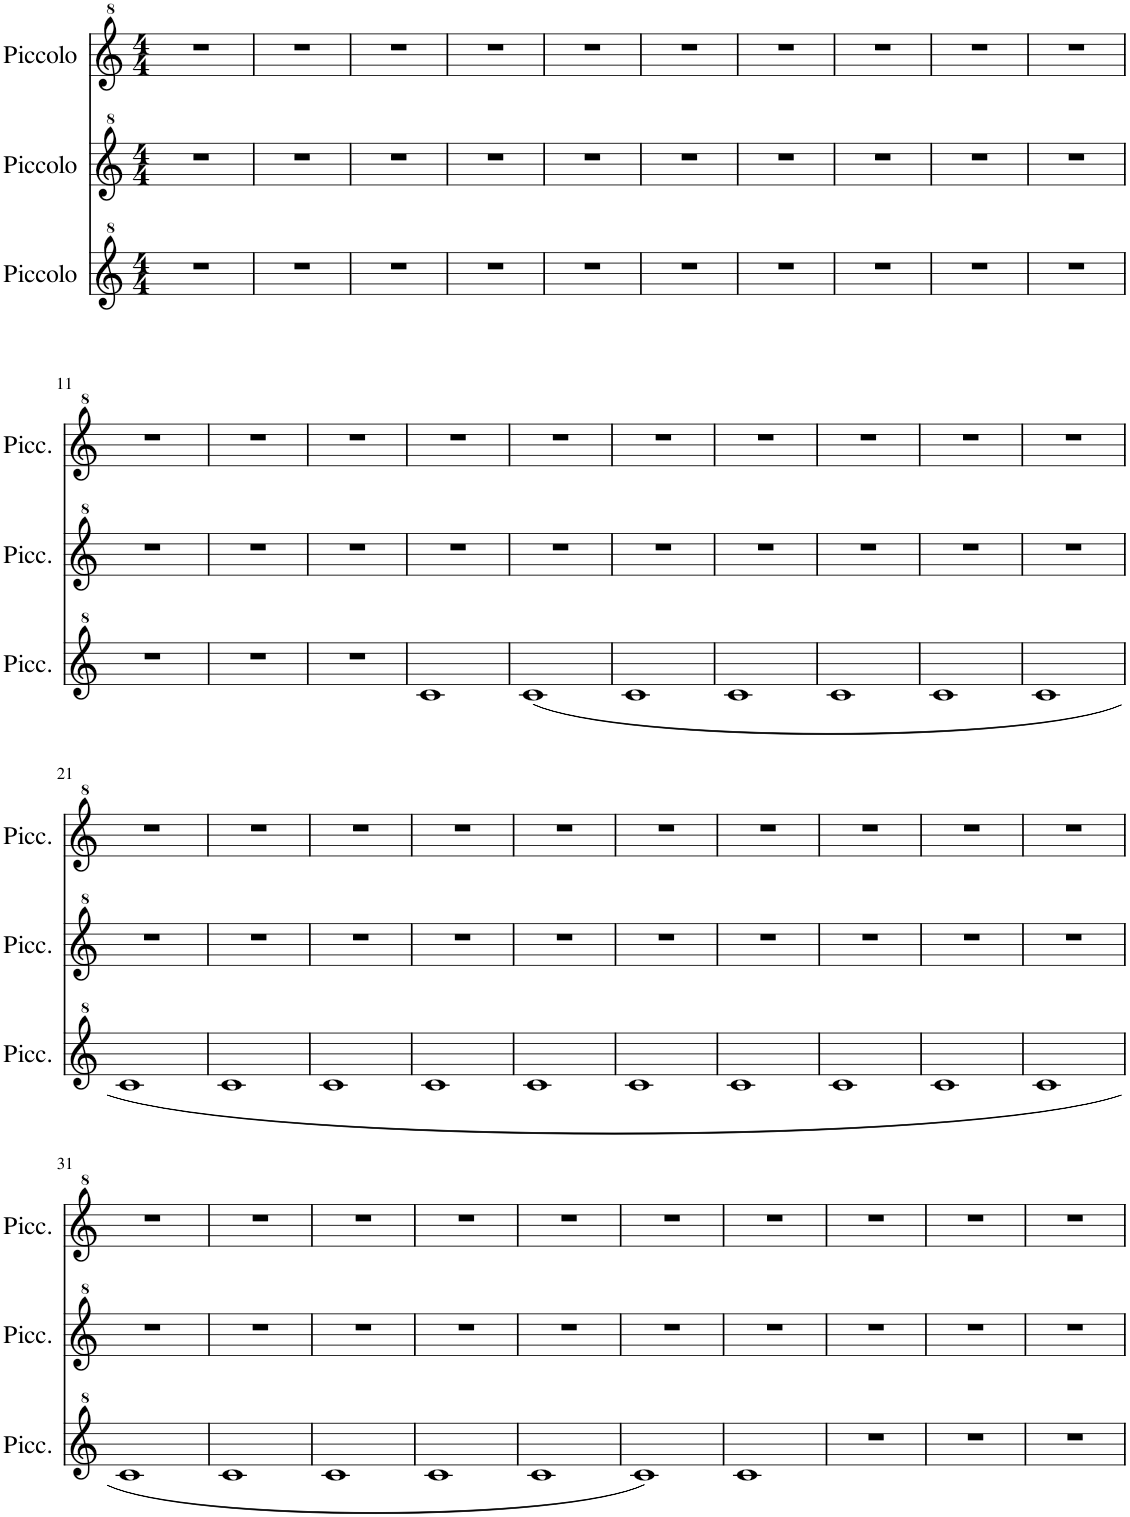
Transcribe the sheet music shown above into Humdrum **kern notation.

**kern	**kern	**kern
*part3	*part2	*part1
*staff3	*staff2	*staff1
*I"Piccolo	*I"Piccolo	*I"Piccolo
*I'Picc.	*I'Picc.	*I'Picc.
*clefG^2	*clefG^2	*clefG^2
*Trd-7c-12	*Trd-7c-12	*Trd-7c-12
*k[]	*k[]	*k[]
*M4/4	*M4/4	*M4/4
=1	=1	=1
1r	1r	1r
=2	=2	=2
1r	1r	1r
=3	=3	=3
1r	1r	1r
=4	=4	=4
1r	1r	1r
=5	=5	=5
1r	1r	1r
=6	=6	=6
1r	1r	1r
=7	=7	=7
1r	1r	1r
=8	=8	=8
1r	1r	1r
=9	=9	=9
1r	1r	1r
=10	=10	=10
1r	1r	1r
!!LO:LB:g=z
=11	=11	=11
1r	1r	1r
=12	=12	=12
1r	1r	1r
=13	=13	=13
1r	1r	1r
=14	=14	=14
1cc	1r	1r
=15	=15	=15
(1cc	1r	1r
=16	=16	=16
1cc	1r	1r
=17	=17	=17
1cc	1r	1r
=18	=18	=18
1cc	1r	1r
=19	=19	=19
1cc	1r	1r
=20	=20	=20
1cc	1r	1r
!!LO:LB:g=z
=21	=21	=21
1cc	1r	1r
=22	=22	=22
1cc	1r	1r
=23	=23	=23
1cc	1r	1r
=24	=24	=24
1cc	1r	1r
=25	=25	=25
1cc	1r	1r
=26	=26	=26
1cc	1r	1r
=27	=27	=27
1cc	1r	1r
=28	=28	=28
1cc	1r	1r
=29	=29	=29
1cc	1r	1r
=30	=30	=30
1cc	1r	1r
!!LO:LB:g=z
=31	=31	=31
1cc	1r	1r
=32	=32	=32
1cc	1r	1r
=33	=33	=33
1cc	1r	1r
=34	=34	=34
1cc	1r	1r
=35	=35	=35
1cc	1r	1r
=36	=36	=36
1cc)	1r	1r
=37	=37	=37
1cc	1r	1r
=38	=38	=38
1r	1r	1r
=39	=39	=39
1r	1r	1r
=40	=40	=40
1r	1r	1r
=	=	=
*-	*-	*-
